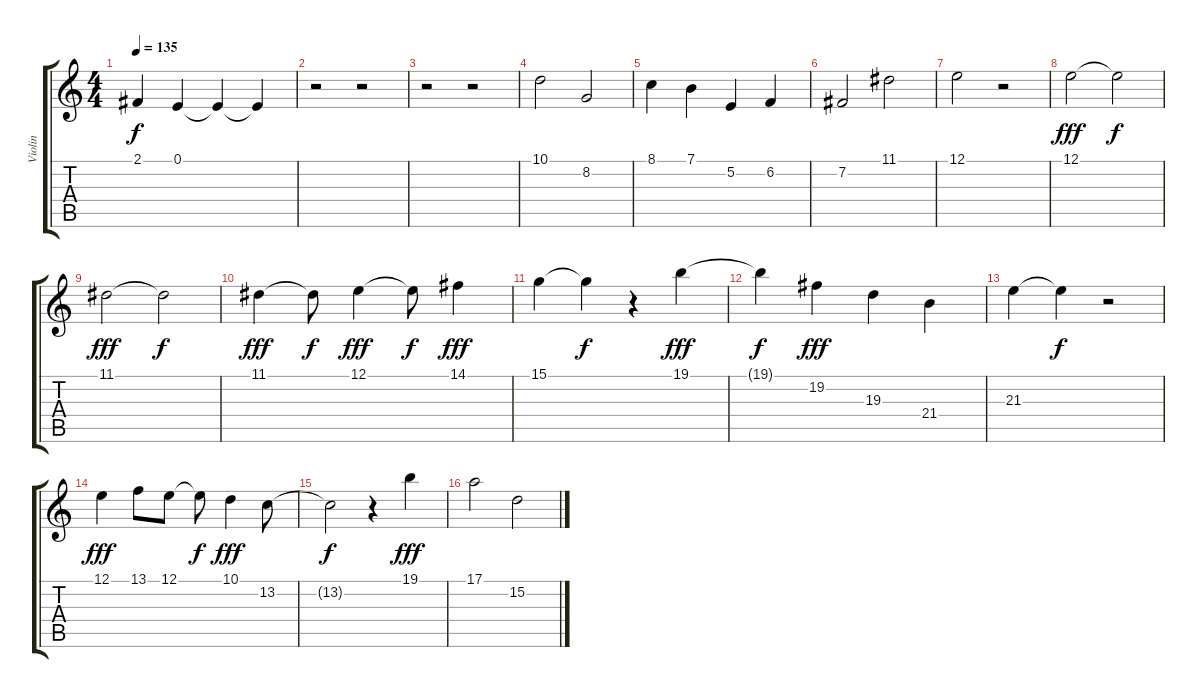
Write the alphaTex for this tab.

\track ("Violin" "Violin") {instrument stringensemble2}
\staff {score tabs}
\tuning (E4 B3 G3 D3 A2 E2) {hide}
\ts (4 4)
\tempo 135
\clef g2
\ks c
2.1.4{dy f} 0.1.4 0.1{t}.4 0.1{t}.4 |
r.2 r.2 |
r.2 r.2 |
10.1.2 8.2.2 |
8.1.4 7.1.4 5.2.4 6.2.4 |
7.2.2 11.1.2 |
12.1.2 r.2 |
12.1.2{dy fff} 12.1{t}.2{dy f} |
11.1.2{dy fff} 11.1{t}.2{dy f} |
11.1.4{dy fff} 11.1{t}.8{dy f} 12.1.4{dy fff} 12.1{t}.8{dy f} 14.1.4{dy fff} |
15.1.4 15.1{t}.4{dy f} r.4 19.1.4{dy fff} |
19.1{t}.4{dy f} 19.2.4{dy fff} 19.3.4 21.4.4 |
21.3.4 21.3{t}.4{dy f} r.2 |
12.1.4{dy fff} 13.1.8 12.1.8 12.1{t}.8{dy f} 10.1.4{dy fff} 13.2.8 |
13.2{t}.2{dy f} r.4 19.1.4{dy fff} |
17.1.2 15.2.2
